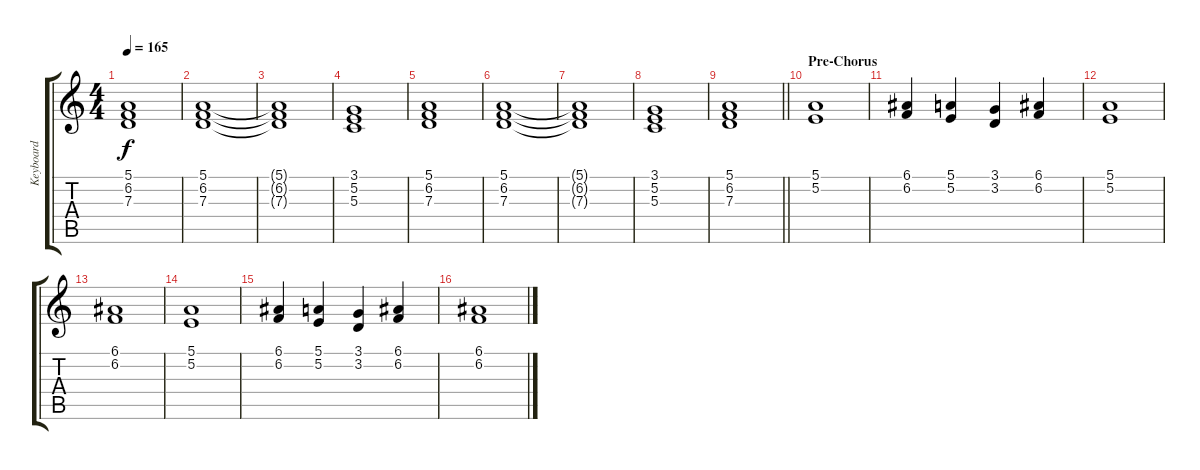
\track ("Keyboard" "Keyboard") {instrument synthstrings1}
\staff {score tabs}
\tuning (E4 B3 G3 D3 A2 E2) {hide}
\ts (4 4)
\tempo 165
\clef g2
\ks c
(5.1 6.2 7.3).1{dy f} |
(5.1 6.2 7.3).1 |
(5.1{t} 6.2{t} 7.3{t}).1 |
(3.1 5.2 5.3).1 |
(5.1 6.2 7.3).1 |
(5.1 6.2 7.3).1 |
(5.1{t} 6.2{t} 7.3{t}).1 |
(3.1 5.2 5.3).1 |
\barLineRight lightlight
(5.1 6.2 7.3).1 |
\section ("" "Pre-Chorus")
(5.1 5.2).1 |
(6.1 6.2).4 (5.1 5.2).4 (3.1 3.2).4 (6.1 6.2).4 |
(5.1 5.2).1 |
(6.1 6.2).1 |
(5.1 5.2).1 |
(6.1 6.2).4 (5.1 5.2).4 (3.1 3.2).4 (6.1 6.2).4 |
(6.1 6.2).1
